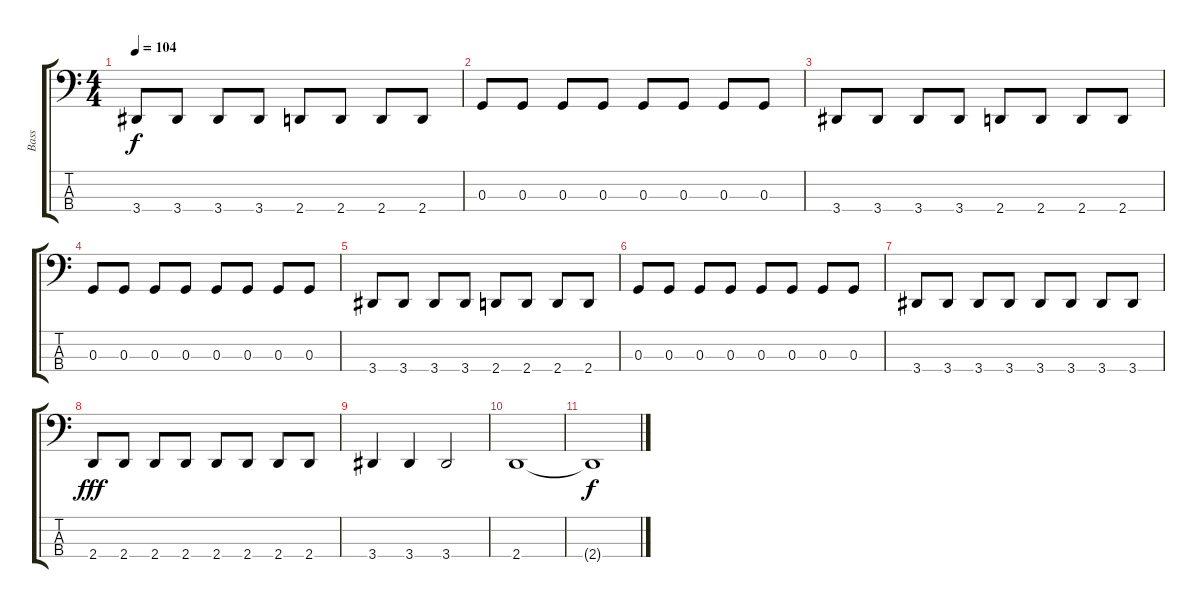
\track ("Bass" "Bass") {instrument electricbassfinger}
\staff {score tabs}
\tuning (F2 C2 G1 C1) {hide}
\ts (4 4)
\tempo 104
\clef f4
\ks c
3.4.8{dy f} 3.4.8 3.4.8 3.4.8 2.4.8 2.4.8 2.4.8 2.4.8 |
0.3.8 0.3.8 0.3.8 0.3.8 0.3.8 0.3.8 0.3.8 0.3.8 |
3.4.8 3.4.8 3.4.8 3.4.8 2.4.8 2.4.8 2.4.8 2.4.8 |
0.3.8 0.3.8 0.3.8 0.3.8 0.3.8 0.3.8 0.3.8 0.3.8 |
3.4.8 3.4.8 3.4.8 3.4.8 2.4.8 2.4.8 2.4.8 2.4.8 |
0.3.8 0.3.8 0.3.8 0.3.8 0.3.8 0.3.8 0.3.8 0.3.8 |
3.4.8 3.4.8 3.4.8 3.4.8 3.4.8 3.4.8 3.4.8 3.4.8 |
2.4.8{dy fff} 2.4.8 2.4.8 2.4.8 2.4.8 2.4.8 2.4.8 2.4.8 |
3.4.4 3.4.4 3.4.2 |
2.4.1 |
2.4{t}.1{dy f}
